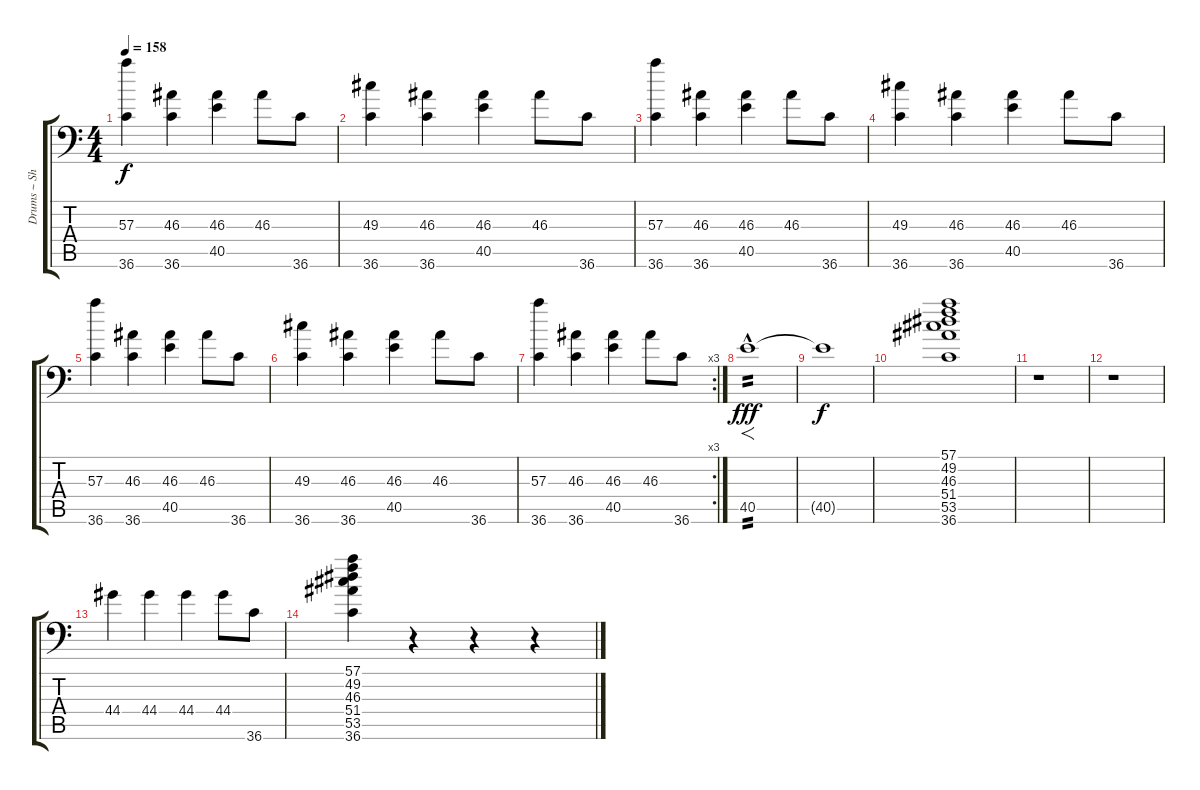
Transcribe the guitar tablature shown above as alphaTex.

\track ("Drums ~ Shannon" "Drums ~ Sh") {instrument acousticgrandpiano}
\staff {score tabs}
\tuning (C-1 C-1 C-1 C-1 C-1 C-1) {hide}
\ts (4 4)
\tempo 158
\clef f4
\ks c
(57.3 36.6).4{dy f} (46.3 36.6).4 (46.3 40.5).4 46.3.8 36.6.8 |
(49.3 36.6).4 (46.3 36.6).4 (46.3 40.5).4 46.3.8 36.6.8 |
(57.3 36.6).4 (46.3 36.6).4 (46.3 40.5).4 46.3.8 36.6.8 |
(49.3 36.6).4 (46.3 36.6).4 (46.3 40.5).4 46.3.8 36.6.8 |
(57.3 36.6).4 (46.3 36.6).4 (46.3 40.5).4 46.3.8 36.6.8 |
(49.3 36.6).4 (46.3 36.6).4 (46.3 40.5).4 46.3.8 36.6.8 |
\rc 3
(57.3 36.6).4 (46.3 36.6).4 (46.3 40.5).4 46.3.8 36.6.8 |
40.5{hac}.1{f tp 2 dy fff} |
40.5{t}.1{dy f} |
(57.1 49.2 46.3 51.4 53.5 36.6).1 |
r.1 |
r.1 |
44.4.4 44.4.4 44.4.4 44.4.8 36.6.8 |
(57.1 49.2 46.3 51.4 53.5 36.6).4 r.4 r.4 r.4
